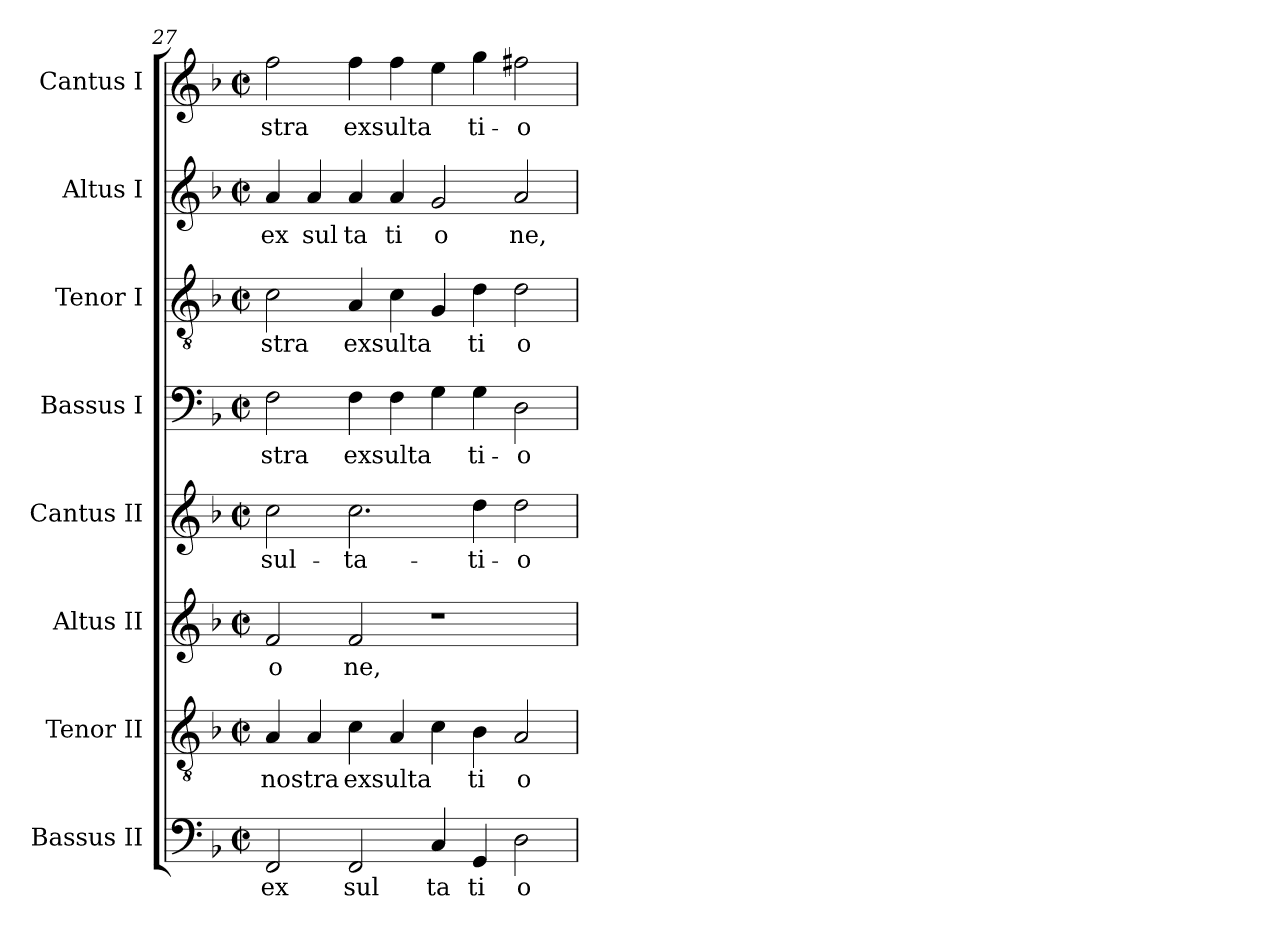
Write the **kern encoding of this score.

**kern	**text	**kern	**text	**kern	**text	**kern	**text	**kern	**text	**kern	**text	**kern	**text	**kern	**text
*part8	*part8	*part7	*part7	*part6	*part6	*part5	*part5	*part4	*part4	*part3	*part3	*part2	*part2	*part1	*part1
*staff8	*staff8	*staff7	*staff7	*staff6	*staff6	*staff5	*staff5	*staff4	*staff4	*staff3	*staff3	*staff2	*staff2	*staff1	*staff1
*I"Bassus II	*	*I"Tenor II	*	*I"Altus II	*	*I"Cantus II	*	*I"Bassus I	*	*I"Tenor I	*	*I"Altus I	*	*I"Cantus I	*
*I'Bassus II	*	*I'Tenor II	*	*I'Altus II	*	*I'Cantus II	*	*I'Bassus I	*	*I'Tenor I	*	*I'Altus I	*	*I'Cantus I	*
*clefF4	*	*clefGv2	*	*clefG2	*	*clefG2	*	*clefF4	*	*clefGv2	*	*clefG2	*	*clefG2	*
*k[b-]	*	*k[b-]	*	*k[b-]	*	*k[b-]	*	*k[b-]	*	*k[b-]	*	*k[b-]	*	*k[b-]	*
*F:	*	*F:	*	*F:	*	*F:	*	*F:	*	*F:	*	*F:	*	*F:	*
*M2/2	*	*M2/2	*	*M2/2	*	*M2/2	*	*M2/2	*	*M2/2	*	*M2/2	*	*M2/2	*
*met(c|)	*	*met(c|)	*	*met(c|)	*	*met(c|)	*	*met(c|)	*	*met(c|)	*	*met(c|)	*	*met(c|)	*
=27	=27	=27	=27	=27	=27	=27	=27	=27	=27	=27	=27	=27	=27	=27	=27
!	!LO:LY:b:cj	!	!LO:LY:b:cj	!	!LO:LY:b:cj	!	!LO:LY:b:cj	!	!LO:LY:b:cj	!	!LO:LY:b:cj	!	!LO:LY:b:cj	!	!LO:LY:b:cj
2FF/	ex	4A/	nostra	2f/	o	2cc\	-sul-	2F\	-stra	2c\	stra	4a/	ex	2ff\	-stra
!	!	!	!LO:LY:b:cj	!	!	!	!	!	!	!	!	!	!LO:LY:b:cj	!	!
.	.	4A/	.	.	.	.	.	.	.	.	.	4a/	sul	.	.
!	!LO:LY:b:cj	!	!LO:LY:b:cj	!	!LO:LY:b:cj	!	!LO:LY:b:cj	!	!LO:LY:b:cj	!	!LO:LY:b:cj	!	!LO:LY:b:cj	!	!LO:LY:b:cj
2FF/	sul	4c\	exsulta	2f/	ne,	2.cc\	-ta-	4F\	exsulta-	4A/	exsulta	4a/	ta	4ff\	exsulta-
!	!	!	!LO:LY:b:cj	!	!	!	!	!	!LO:LY:b:cj	!	!LO:LY:b:cj	!	!LO:LY:b:cj	!	!LO:LY:b:cj
.	.	4A/	.	.	.	.	.	4F\	--	4c\	.	4a/	ti	4ff\	--
!	!LO:LY:b:cj	!	!LO:LY:b:cj	!	!	!	!	!	!LO:LY:b:cj	!	!LO:LY:b:cj	!	!LO:LY:b:cj	!	!LO:LY:b:cj
4C/	ta	4c\	.	1r	.	.	.	4G\	--	4G/	.	2g/	o	4ee\	--
!	!LO:LY:b:cj	!	!LO:LY:b:cj	!	!	!	!LO:LY:b:cj	!	!LO:LY:b:cj	!	!LO:LY:b:cj	!	!	!	!LO:LY:b:cj
4GG/	ti	4B-\	ti	.	.	4dd\	-ti-	4G\	-ti-	4d\	ti	.	.	4gg\	-ti-
!	!LO:LY:b:cj	!	!LO:LY:b:cj	!	!	!	!LO:LY:b:cj	!	!LO:LY:b:cj	!	!LO:LY:b:cj	!	!LO:LY:b:cj	!	!LO:LY:b:cj
2D\	o	2A/	o	.	.	2dd\	-o-	2D\	-o-	2d\	o	2a/	ne,	2ff#X\	-o-
=	=	=	=	=	=	=	=	=	=	=	=	=	=	=	=
*-	*-	*-	*-	*-	*-	*-	*-	*-	*-	*-	*-	*-	*-	*-	*-
